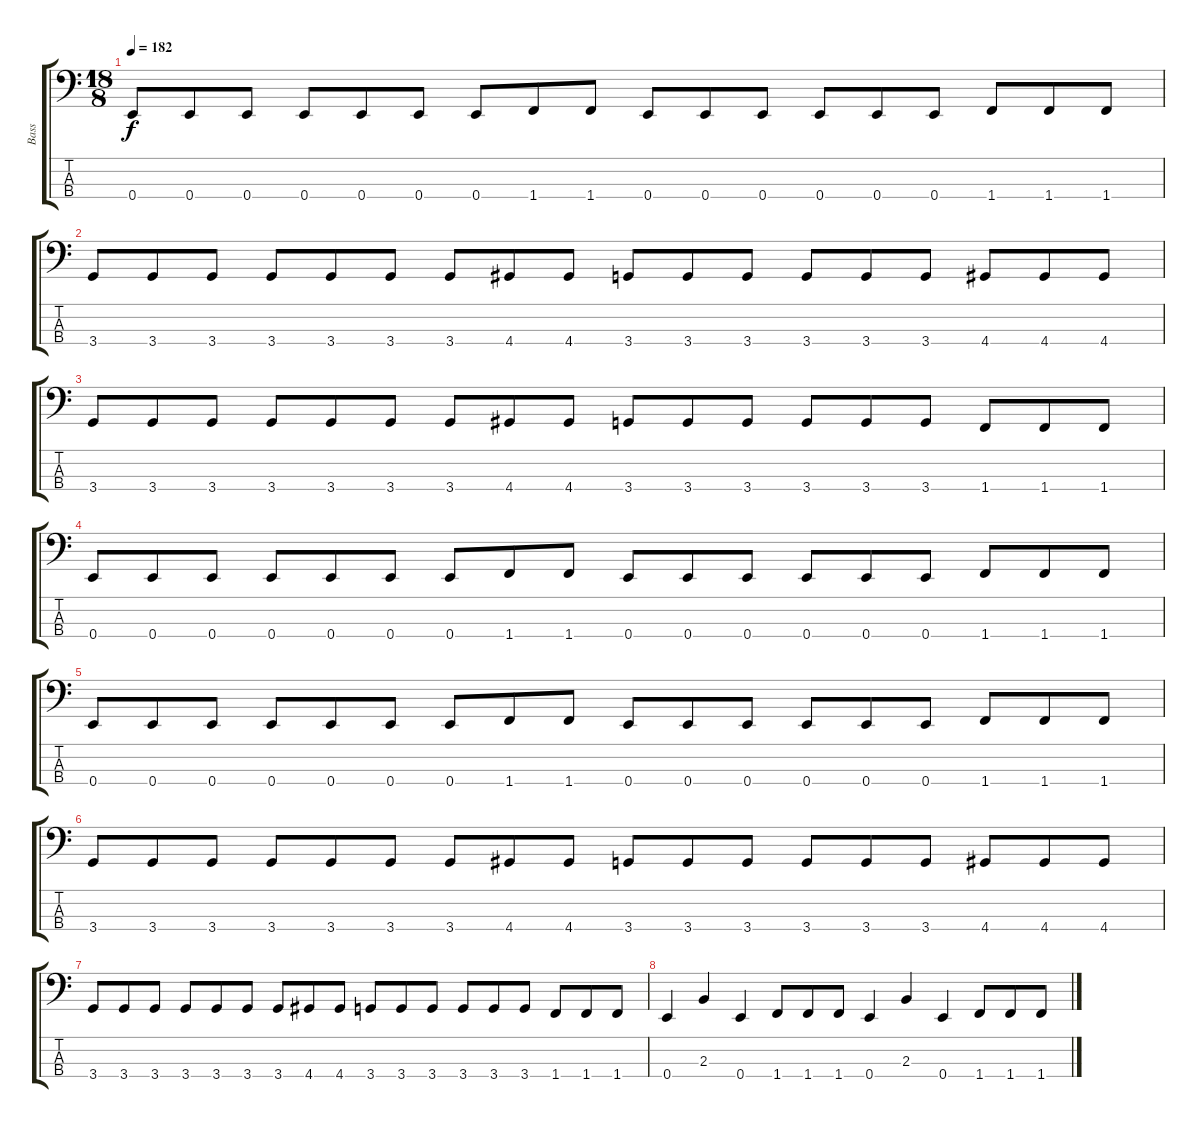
\track ("Bass" "Bass") {instrument electricbassfinger}
\staff {score tabs}
\tuning (G2 D2 A1 E1) {hide}
\ts (18 8)
\tempo 182
\clef f4
\ks c
0.4.8{dy f} 0.4.8 0.4.8 0.4.8 0.4.8 0.4.8 0.4.8 1.4.8 1.4.8 0.4.8 0.4.8 0.4.8 0.4.8 0.4.8 0.4.8 1.4.8 1.4.8 1.4.8 |
3.4.8 3.4.8 3.4.8 3.4.8 3.4.8 3.4.8 3.4.8 4.4.8 4.4.8 3.4.8 3.4.8 3.4.8 3.4.8 3.4.8 3.4.8 4.4.8 4.4.8 4.4.8 |
3.4.8 3.4.8 3.4.8 3.4.8 3.4.8 3.4.8 3.4.8 4.4.8 4.4.8 3.4.8 3.4.8 3.4.8 3.4.8 3.4.8 3.4.8 1.4.8 1.4.8 1.4.8 |
0.4.8 0.4.8 0.4.8 0.4.8 0.4.8 0.4.8 0.4.8 1.4.8 1.4.8 0.4.8 0.4.8 0.4.8 0.4.8 0.4.8 0.4.8 1.4.8 1.4.8 1.4.8 |
0.4.8 0.4.8 0.4.8 0.4.8 0.4.8 0.4.8 0.4.8 1.4.8 1.4.8 0.4.8 0.4.8 0.4.8 0.4.8 0.4.8 0.4.8 1.4.8 1.4.8 1.4.8 |
3.4.8 3.4.8 3.4.8 3.4.8 3.4.8 3.4.8 3.4.8 4.4.8 4.4.8 3.4.8 3.4.8 3.4.8 3.4.8 3.4.8 3.4.8 4.4.8 4.4.8 4.4.8 |
3.4.8 3.4.8 3.4.8 3.4.8 3.4.8 3.4.8 3.4.8 4.4.8 4.4.8 3.4.8 3.4.8 3.4.8 3.4.8 3.4.8 3.4.8 1.4.8 1.4.8 1.4.8 |
0.4.4 2.3.4 0.4.4 1.4.8 1.4.8 1.4.8 0.4.4 2.3.4 0.4.4 1.4.8 1.4.8 1.4.8
